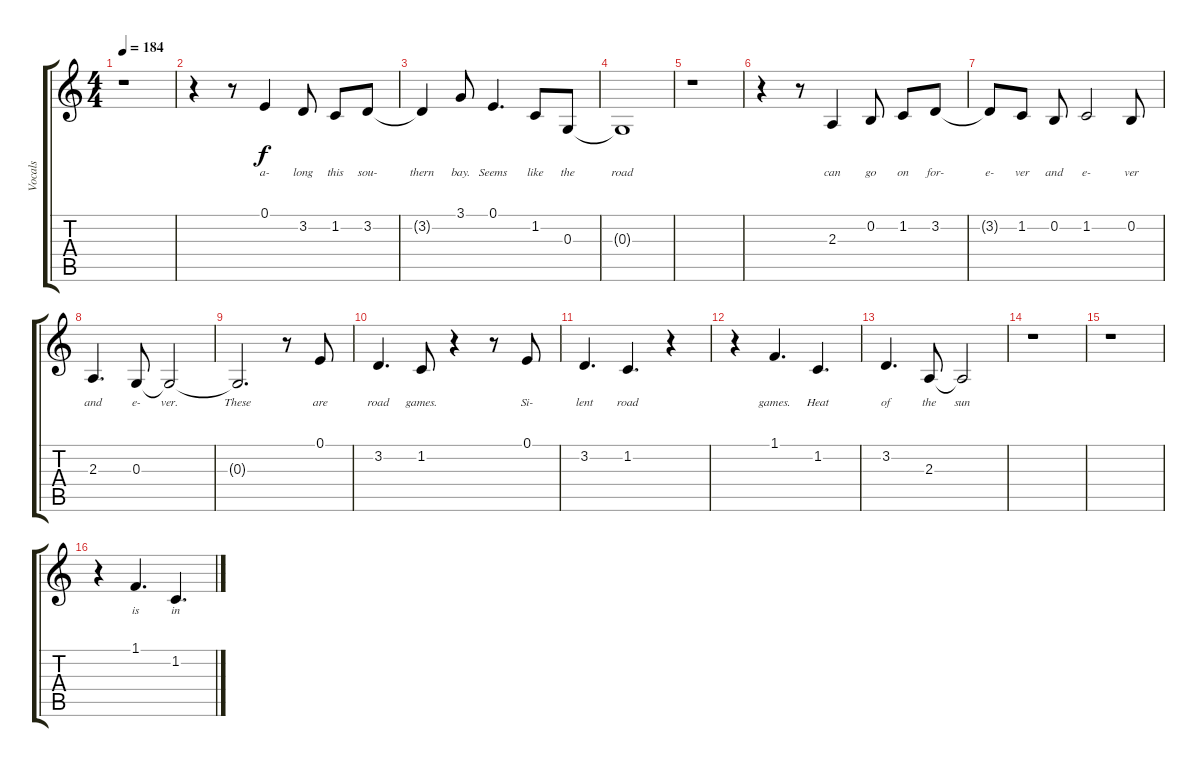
\track ("Vocals" "Vocals") {instrument flute}
\staff {score tabs}
\tuning (E4 B3 G3 D3 A2 E2) {hide}
\ts (4 4)
\tempo 184
\clef g2
\ks c
r.1{dy f} |
r.4 r.8 0.1.4{lyrics (0 "a-") lyrics (1 "") lyrics (2 "") lyrics (3 "") lyrics (4 "")} 3.2.8{lyrics (0 "long") lyrics (1 "") lyrics (2 "") lyrics (3 "") lyrics (4 "")} 1.2.8{lyrics (0 "this") lyrics (1 "") lyrics (2 "") lyrics (3 "") lyrics (4 "")} 3.2.8{lyrics (0 "sou-") lyrics (1 "") lyrics (2 "") lyrics (3 "") lyrics (4 "")} |
3.2{t}.4{lyrics (0 "thern") lyrics (1 "") lyrics (2 "") lyrics (3 "") lyrics (4 "")} 3.1.8{lyrics (0 "bay.") lyrics (1 "") lyrics (2 "") lyrics (3 "") lyrics (4 "")} 0.1.4{d lyrics (0 "Seems") lyrics (1 "") lyrics (2 "") lyrics (3 "") lyrics (4 "")} 1.2.8{lyrics (0 "like") lyrics (1 "") lyrics (2 "") lyrics (3 "") lyrics (4 "")} 0.3.8{lyrics (0 "the") lyrics (1 "") lyrics (2 "") lyrics (3 "") lyrics (4 "")} |
0.3{t}.1{lyrics (0 "road") lyrics (1 "") lyrics (2 "") lyrics (3 "") lyrics (4 "")} |
r.1 |
r.4 r.8 2.3.4{lyrics (0 "can") lyrics (1 "") lyrics (2 "") lyrics (3 "") lyrics (4 "")} 0.2.8{lyrics (0 "go") lyrics (1 "") lyrics (2 "") lyrics (3 "") lyrics (4 "")} 1.2.8{lyrics (0 "on") lyrics (1 "") lyrics (2 "") lyrics (3 "") lyrics (4 "")} 3.2.8{lyrics (0 "for-") lyrics (1 "") lyrics (2 "") lyrics (3 "") lyrics (4 "")} |
3.2{t}.8{lyrics (0 "e-") lyrics (1 "") lyrics (2 "") lyrics (3 "") lyrics (4 "")} 1.2.8{lyrics (0 "ver") lyrics (1 "") lyrics (2 "") lyrics (3 "") lyrics (4 "")} 0.2.8{lyrics (0 "and") lyrics (1 "") lyrics (2 "") lyrics (3 "") lyrics (4 "")} 1.2.2{lyrics (0 "e-") lyrics (1 "") lyrics (2 "") lyrics (3 "") lyrics (4 "")} 0.2.8{lyrics (0 "ver") lyrics (1 "") lyrics (2 "") lyrics (3 "") lyrics (4 "")} |
2.3.4{d lyrics (0 "and") lyrics (1 "") lyrics (2 "") lyrics (3 "") lyrics (4 "")} 0.3.8{lyrics (0 "e-") lyrics (1 "") lyrics (2 "") lyrics (3 "") lyrics (4 "")} 0.3{t}.2{lyrics (0 "ver.") lyrics (1 "") lyrics (2 "") lyrics (3 "") lyrics (4 "")} |
0.3{t}.2{d lyrics (0 "These") lyrics (1 "") lyrics (2 "") lyrics (3 "") lyrics (4 "")} r.8 0.1.8{lyrics (0 "are") lyrics (1 "") lyrics (2 "") lyrics (3 "") lyrics (4 "")} |
3.2.4{d lyrics (0 "road") lyrics (1 "") lyrics (2 "") lyrics (3 "") lyrics (4 "")} 1.2.8{lyrics (0 "games.") lyrics (1 "") lyrics (2 "") lyrics (3 "") lyrics (4 "")} r.4 r.8 0.1.8{lyrics (0 "Si-") lyrics (1 "") lyrics (2 "") lyrics (3 "") lyrics (4 "")} |
3.2.4{d lyrics (0 "lent") lyrics (1 "") lyrics (2 "") lyrics (3 "") lyrics (4 "")} 1.2.4{d lyrics (0 "road") lyrics (1 "") lyrics (2 "") lyrics (3 "") lyrics (4 "")} r.4 |
r.4 1.1.4{d lyrics (0 "games.") lyrics (1 "") lyrics (2 "") lyrics (3 "") lyrics (4 "")} 1.2.4{d lyrics (0 "Heat") lyrics (1 "") lyrics (2 "") lyrics (3 "") lyrics (4 "")} |
3.2.4{d lyrics (0 "of") lyrics (1 "") lyrics (2 "") lyrics (3 "") lyrics (4 "")} 2.3.8{lyrics (0 "the") lyrics (1 "") lyrics (2 "") lyrics (3 "") lyrics (4 "")} 2.3{t}.2{lyrics (0 "sun") lyrics (1 "") lyrics (2 "") lyrics (3 "") lyrics (4 "")} |
r.1 |
r.1 |
r.4 1.1.4{d lyrics (0 "is") lyrics (1 "") lyrics (2 "") lyrics (3 "") lyrics (4 "")} 1.2.4{d lyrics (0 "in") lyrics (1 "") lyrics (2 "") lyrics (3 "") lyrics (4 "")}
